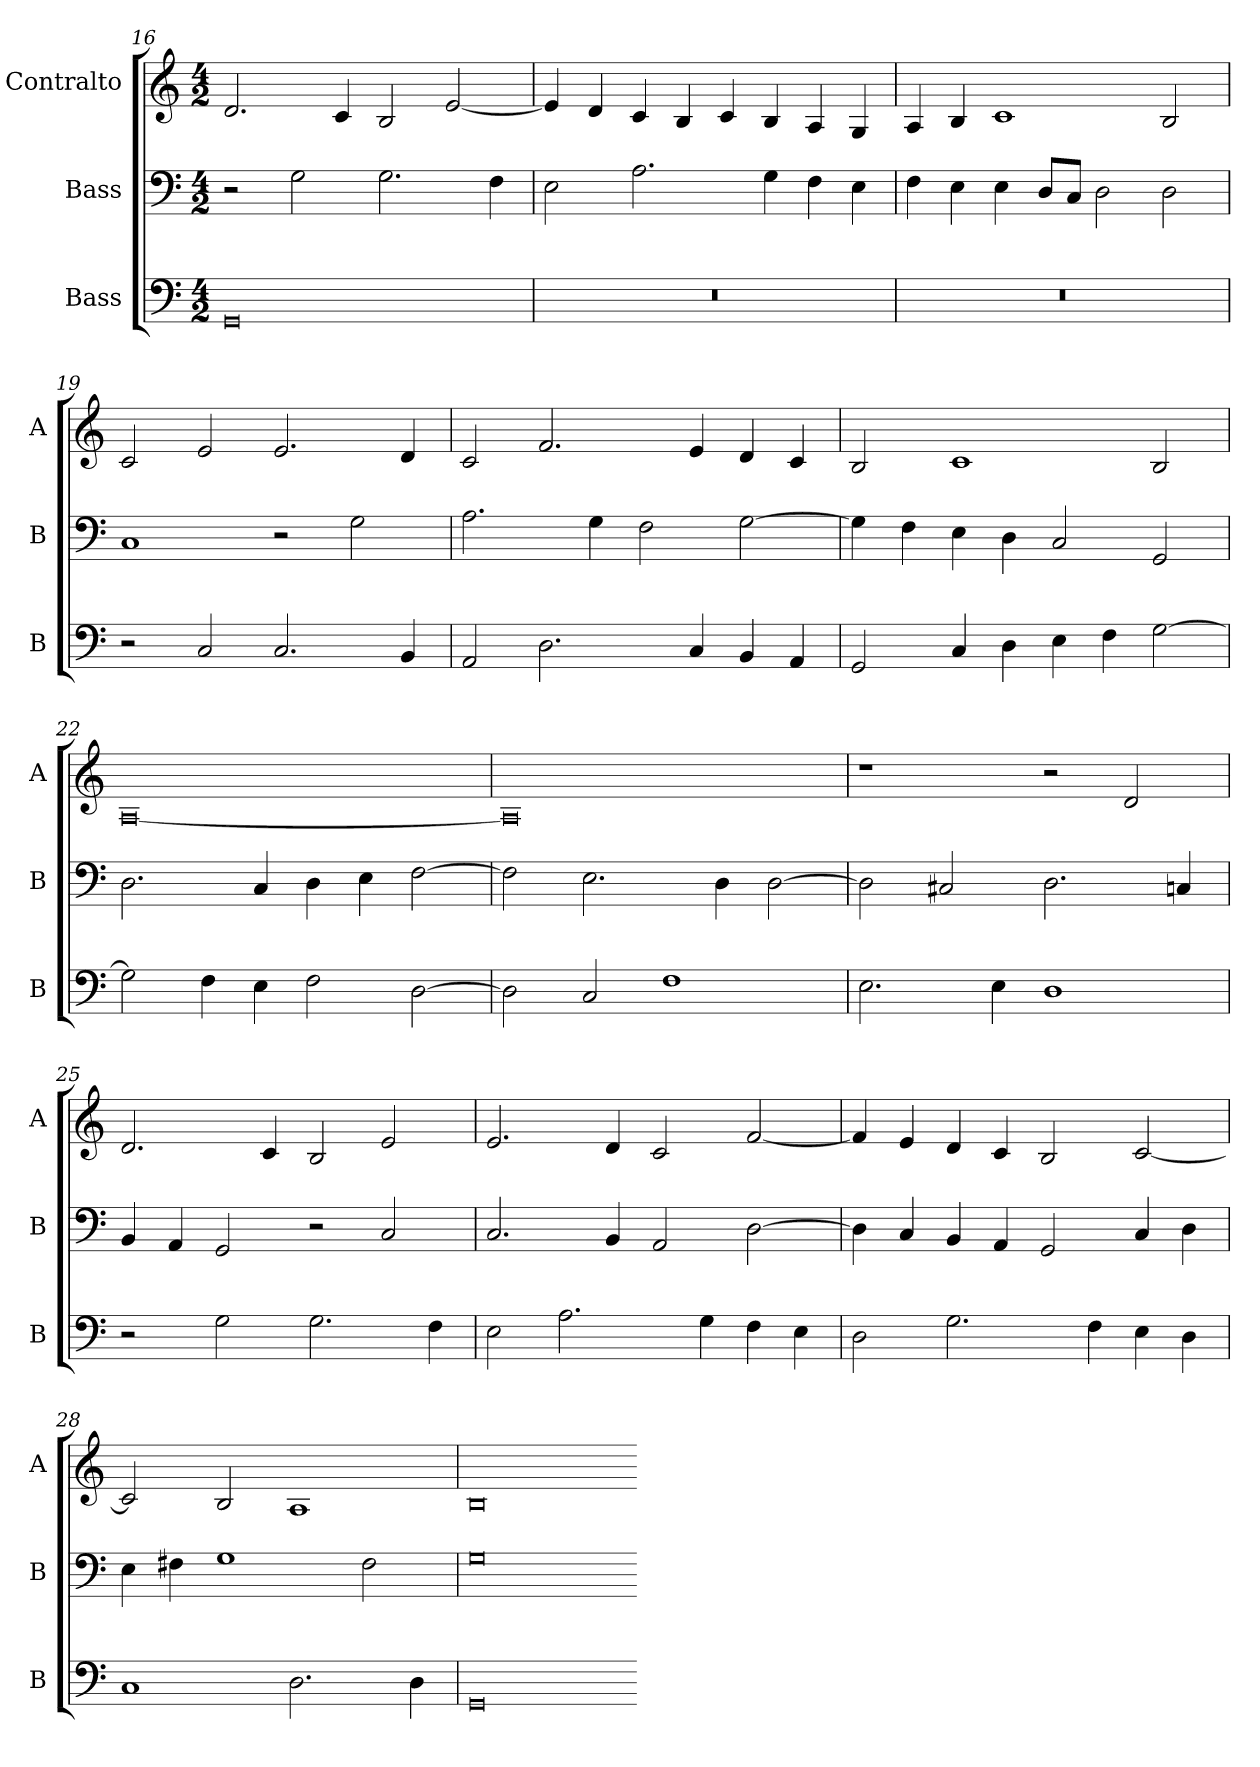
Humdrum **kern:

**kern	**kern	**kern
*part3	*part2	*part1
*staff3	*staff2	*staff1
*I"Bass	*I"Bass	*I"Contralto
*I'B	*I'B	*I'A
*clefF4	*clefF4	*clefG2
*k[]	*k[]	*k[]
*G:mix	*G:mix	*G:mix
*M4/2	*M4/2	*M4/2
=16	=16	=16
0GG	2r	2.d
.	2G	.
.	.	4c
.	2.G	2B
.	.	[2e
.	4F	.
=17	=17	=17
0r	2E	4e]
.	.	4d
.	2.A	4c
.	.	4B
.	.	4c
.	4G	4B
.	4F	4A
.	4E	4G
=18	=18	=18
0r	4F	4A
.	4E	4B
.	4E	1c
.	8D/L	.
.	8C/J	.
.	2D	.
.	2D	2B
=19	=19	=19
2r	1C	2c
2C	.	2e
2.C	2r	2.e
.	2G	.
4BB	.	4d
=20	=20	=20
2AA	2.A	2c
2.D	.	2.f
.	4G	.
.	2F	.
4C	.	4e
4BB	[2G	4d
4AA	.	4c
=21	=21	=21
2GG	4G]	2B
.	4F	.
4C	4E	1c
4D	4D	.
4E	2C	.
4F	.	.
[2G	2GG	2B
=22	=22	=22
2G]	2.D	[0A
4F	.	.
4E	4C	.
2F	4D	.
.	4E	.
[2D	[2F	.
=23	=23	=23
2D]	2F]	0A]
2C	2.E	.
1F	.	.
.	4D	.
.	[2D	.
=24	=24	=24
2.E	2D]	1r
.	2C#X	.
4E	.	.
1D	2.D	2r
.	.	2d
.	4Cn	.
=25	=25	=25
2r	4BB	2.d
.	4AA	.
2G	2GG	.
.	.	4c
2.G	2r	2B
.	2C	2e
4F	.	.
=26	=26	=26
2E	2.C	2.e
2.A	.	.
.	4BB	4d
.	2AA	2c
4G	.	.
4F	[2D	[2f
4E	.	.
=27	=27	=27
2D	4D]	4f]
.	4C	4e
2.G	4BB	4d
.	4AA	4c
.	2GG	2B
4F	.	.
4E	4C	[2c
4D	4D	.
=28	=28	=28
1C	4E	2c]
.	4F#X	.
.	1G	2B
2.D	.	1A
.	2F#	.
4D	.	.
=29	=29	=29
0GG	0G	0B
=-	=-	=-
*-	*-	*-
